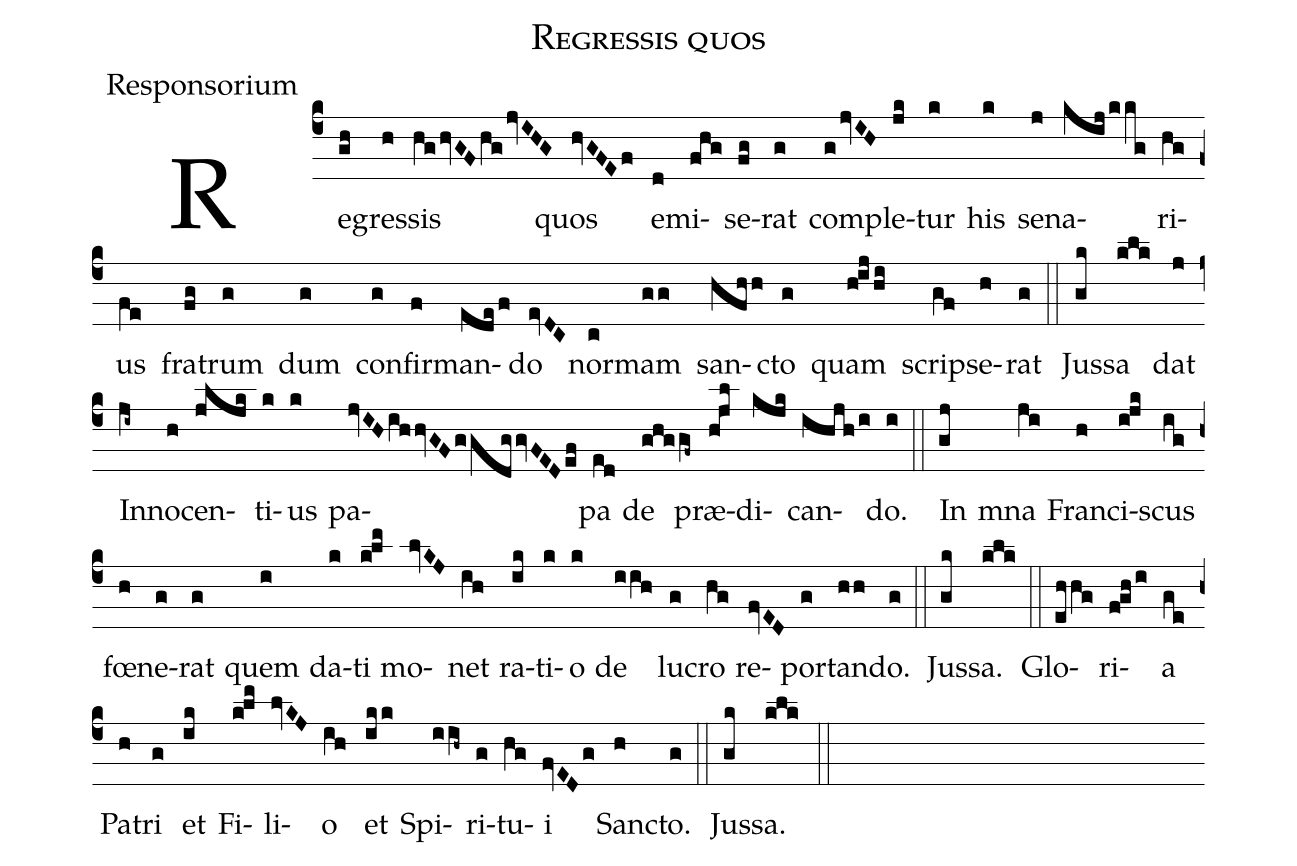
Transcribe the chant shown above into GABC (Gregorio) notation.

name:Regressis quos;
office-part:Responsorium;
%%
(c4)Re(gh)gres(h)sis(hghvGFhgjvIHG) quos(hvGFEf) e(d)mi(fhg)se(fg)rat(g) com(gjvIH)ple(jk)tur(k) his(k) se(j)na(kijkkg)ri(hg)us(fe) fra(fg)trum(g) dum(g) con(g)fir(f)man(edef)do(evDC) nor(c)mam(gg) san(hfhh)cto(g) quam(hijhi) scri(gf)pse(h)rat(g) (::) Jus(gk)sa(klk) dat(j) In(ji~)no(h)cen(jljk)ti(k)us(k) pa(jvIHihhvGFggdggvFEDef)pa(ed) de(ghggf~) præ(hjl)di(kjk)can(ihjhi)do.(i) (::) In(gj) mna(ji) Fran(h)ci(ijk)scus(ig) fœ(h)ne(g)rat(g) quem(i) da(k)ti(klm) mo(lvKJ)net(ih) ra(ik)ti(k)o(k) de(iih) lu(g)cro(hg) re(fvED)por(g)tan(hh)do.(g) (::) Jus(gk)sa.(klk) (::) Glo(ehhg)ri(fghi)a(ge) Pa(h)tri(g) et(ik) Fi(klm)li(lvKJ)o(ih) et(ikk) Spi(iih~)ri(g)tu(hg)i(fvEDg) San(h)cto.(g) (::) Jus(gk)sa.(klk) (::)
